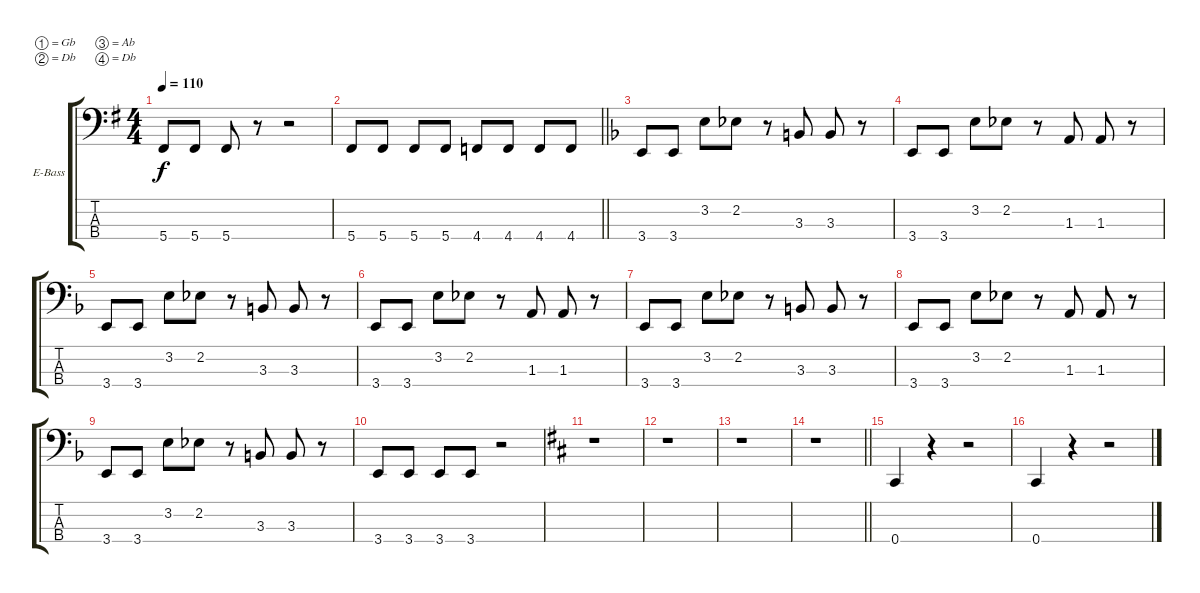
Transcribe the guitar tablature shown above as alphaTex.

\bracketExtendMode groupsimilarinstruments
\firstSystemTrackNameOrientation horizontal
\otherSystemsTrackNameOrientation horizontal
\track ("Untitled" "E-Bass") {instrument electricbassfinger}
\staff {score tabs}
\tuning (Gb2 Db2 Ab1 Db1)
\ts (4 4)
\tempo 110
\clef f4
\ks g
5.4.8{dy f} 5.4.8 5.4.8 r.8 r.2 |
\barLineRight lightlight
5.4.8 5.4.8 5.4.8 5.4.8 4.4.8 4.4.8 4.4.8 4.4.8 |
\section ("" " ")
\ks f
3.4.8 3.4.8 3.2.8 2.2.8 r.8 3.3.8 3.3.8 r.8 |
3.4.8 3.4.8 3.2.8 2.2.8 r.8 1.3.8 1.3.8 r.8 |
3.4.8 3.4.8 3.2.8 2.2.8 r.8 3.3.8 3.3.8 r.8 |
3.4.8 3.4.8 3.2.8 2.2.8 r.8 1.3.8 1.3.8 r.8 |
3.4.8 3.4.8 3.2.8 2.2.8 r.8 3.3.8 3.3.8 r.8 |
3.4.8 3.4.8 3.2.8 2.2.8 r.8 1.3.8 1.3.8 r.8 |
3.4.8 3.4.8 3.2.8 2.2.8 r.8 3.3.8 3.3.8 r.8 |
3.4.8 3.4.8 3.4.8 3.4.8 r.2 |
\ks d
r.1 |
r.1 |
r.1 |
\barLineRight lightlight
r.1 |
0.4.4 r.4 r.2 |
0.4.4 r.4 r.2
